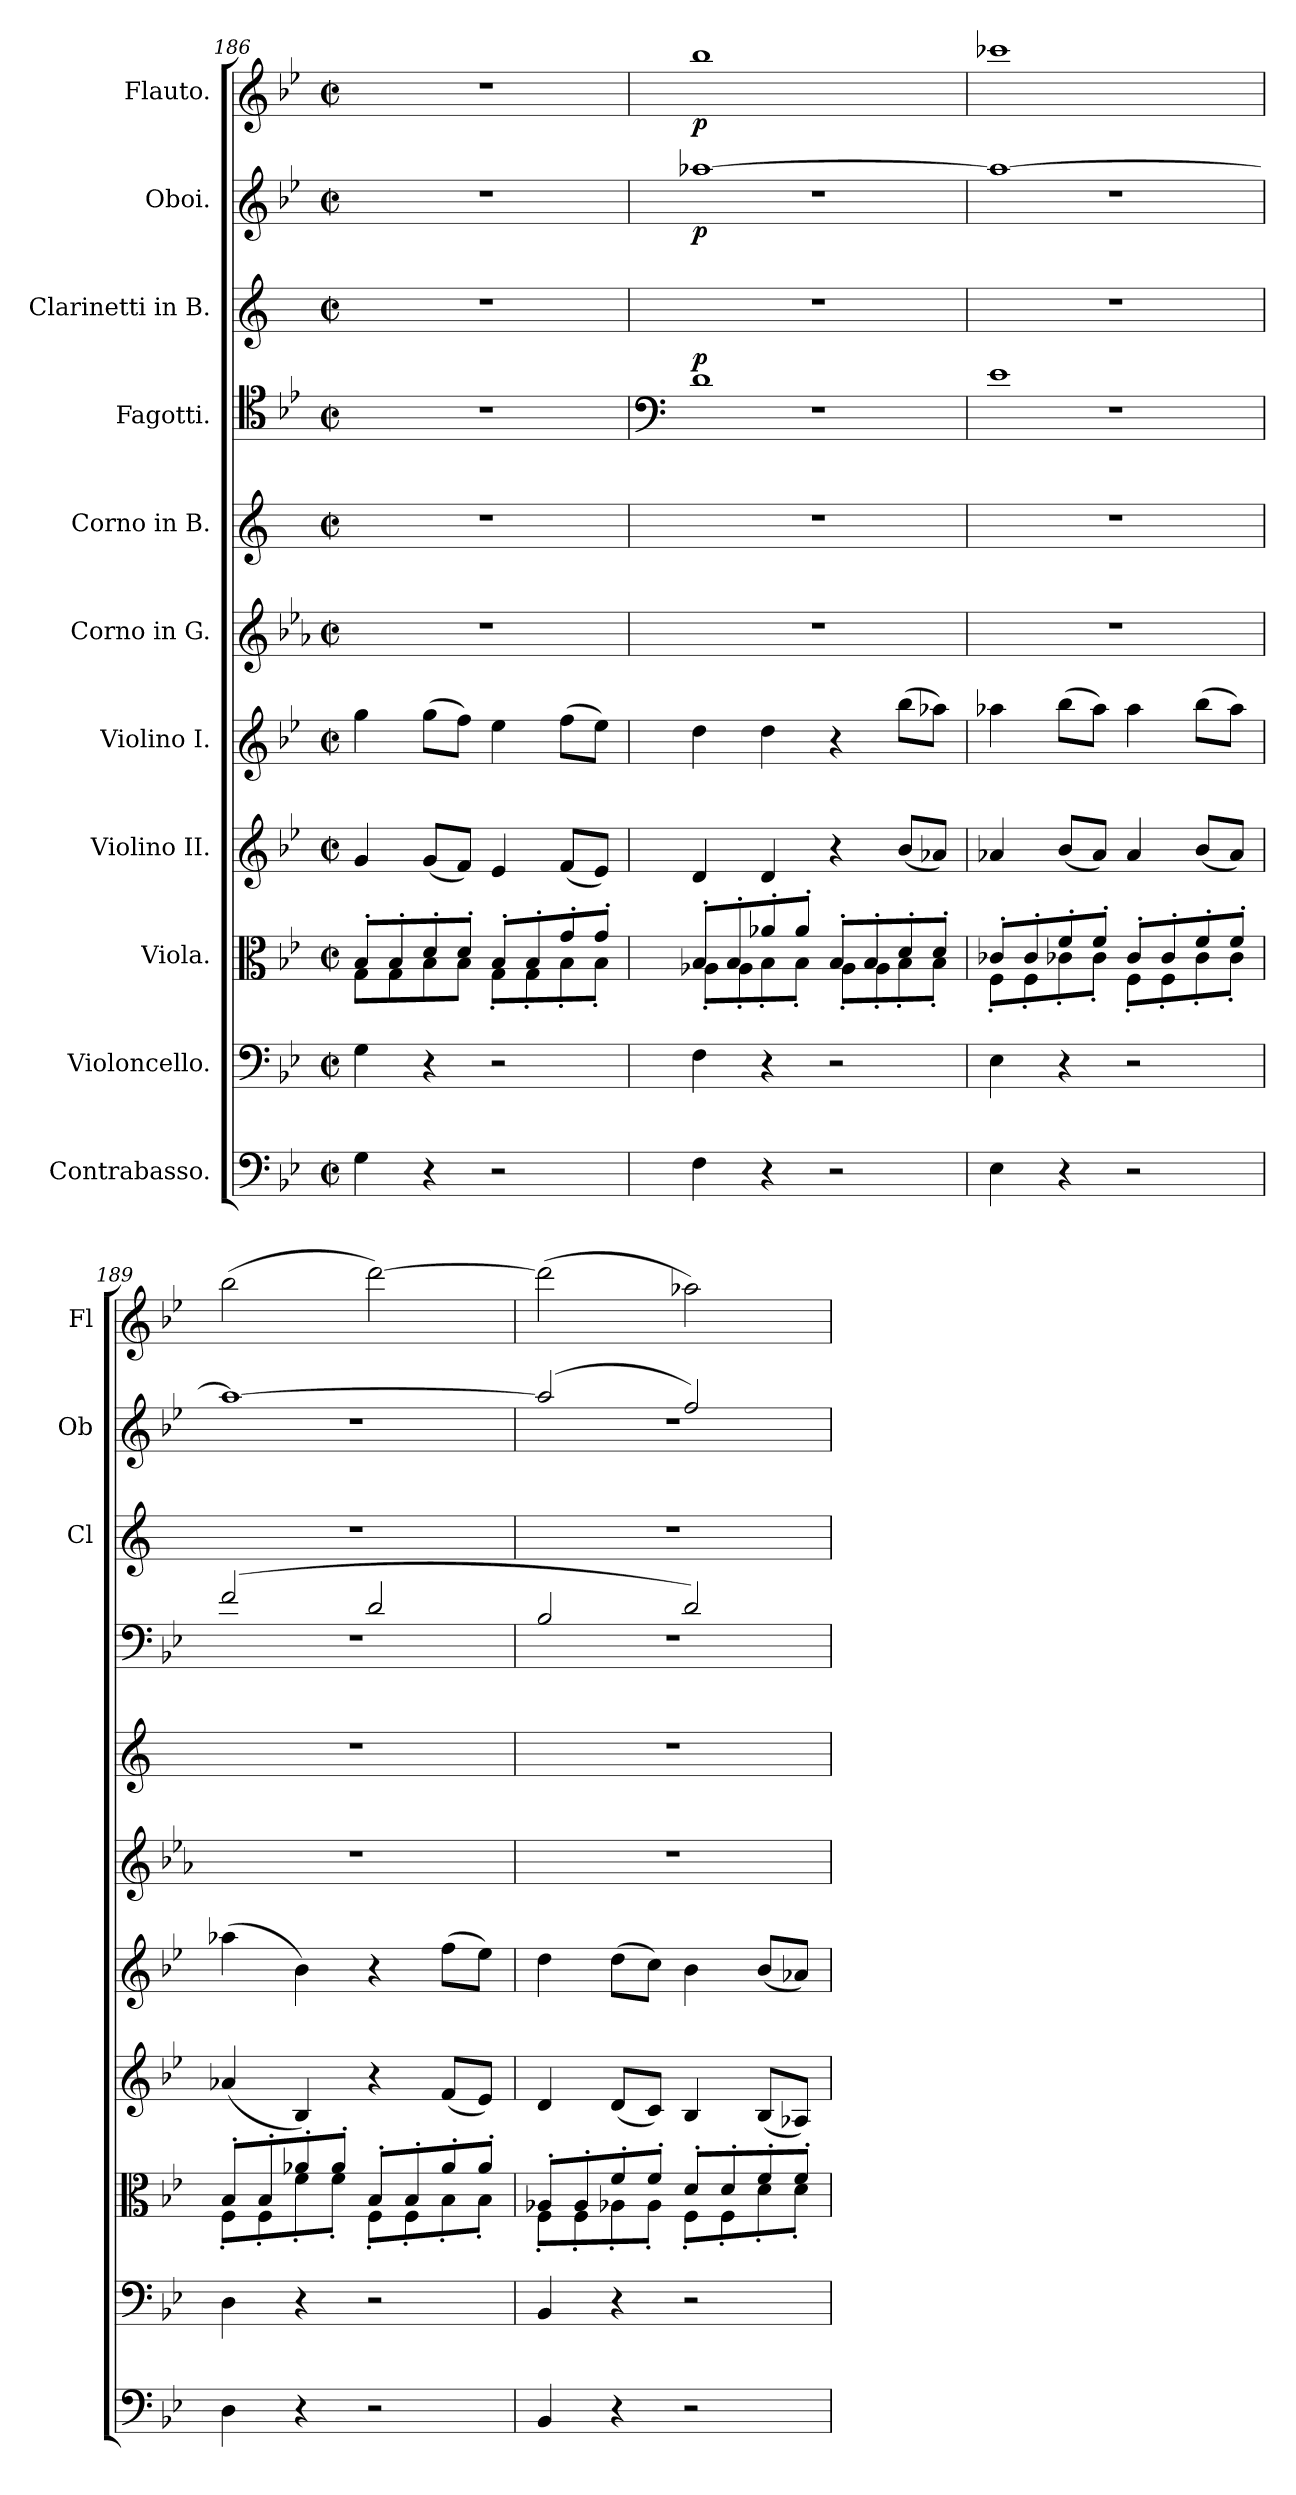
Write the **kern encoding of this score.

**kern	**kern	**kern	**kern	**kern	**kern	**kern	**kern	**dynam	**kern	**kern	**dynam	**kern	**dynam
*part11	*part10	*part9	*part8	*part7	*part6	*part5	*part4	*part4	*part3	*part2	*part2	*part1	*part1
*staff11	*staff10	*staff9	*staff8	*staff7	*staff6	*staff5	*staff4	*staff4	*staff3	*staff2	*staff2	*staff1	*staff1
*I"Contrabasso.	*I"Violoncello.	*I"Viola.	*I"Violino II.	*I"Violino I.	*I"Corno in G.	*I"Corno in B.	*I"Fagotti.	*	*I"Clarinetti in B.	*I"Oboi.	*	*I"Flauto.	*
*	*	*	*	*	*	*	*	*	*I'Cl	*I'Ob	*	*I'Fl	*
*clefF4	*clefF4	*clefC3	*clefG2	*clefG2	*clefG2	*clefG2	*clefC4	*	*clefG2	*clefG2	*	*clefG2	*
*ITrd7c12	*	*	*	*	*ITrd3c5	*ITrd1c2	*	*	*ITrd1c2	*	*	*	*
*k[b-e-]	*k[b-e-]	*k[b-e-]	*k[b-e-]	*k[b-e-]	*k[b-e-]	*k[b-e-]	*k[b-e-]	*	*k[b-e-]	*k[b-e-]	*	*k[b-e-]	*
*M2/2	*M2/2	*M2/2	*M2/2	*M2/2	*M2/2	*M2/2	*M2/2	*	*M2/2	*M2/2	*	*M2/2	*
*met(c|)	*met(c|)	*met(c|)	*met(c|)	*met(c|)	*met(c|)	*met(c|)	*met(c|)	*	*met(c|)	*met(c|)	*	*met(c|)	*
=186	=186	=186	=186	=186	=186	=186	=186	=186	=186	=186	=186	=186	=186
*	*	*^	*	*	*	*	*	*	*	*	*	*	*
4GG\	4G\	8B-'/L	8G\L	4g/	4gg\	1r	1r	1r	.	1r	1r	.	1r	.
.	.	8B-'/	8G\	.	.	.	.	.	.	.	.	.	.	.
4r	4r	8d'/	8B-\	(<8g/L	(>8gg\L	.	.	.	.	.	.	.	.	.
.	.	8d'/J	8B-\J	8f/J)	8ff\J)	.	.	.	.	.	.	.	.	.
2r	2r	8B-'/L	8G'\L	4e-/	4ee-\	.	.	.	.	.	.	.	.	.
.	.	8B-'/	8G'\	.	.	.	.	.	.	.	.	.	.	.
.	.	8g'/	8B-'\	(<8f/L	(>8ff\L	.	.	.	.	.	.	.	.	.
.	.	8g'/J	8B-'\J	8e-/J)	8ee-\J)	.	.	.	.	.	.	.	.	.
=187	=187	=187	=187	=187	=187	=187	=187	=187	=187	=187	=187	=187	=187	=187
*	*	*	*	*	*	*	*	*clefF4	*	*	*	*	*	*
*	*	*	*	*	*	*	*	*^	*	*	*^	*	*	*
!	!	!	!	!	!	!	!	!	!	!LO:DY:a	!	!	!	!LO:DY:b	!	!LO:DY:b
4FF\	4F\	8B-'/L	8A-X'\L	4d/	4dd\	1r	1r	1d	1rF	p	1r	[1aa-X	1rdd	p	1bb-	p
.	.	8B-'/	8A-'\	.	.	.	.	.	.	.	.	.	.	.	.	.
4r	4r	8a-X'/	8B-'\	4d/	4dd\	.	.	.	.	.	.	.	.	.	.	.
.	.	8a-'/J	8B-'\J	.	.	.	.	.	.	.	.	.	.	.	.	.
2r	2r	8B-'/L	8A-'\L	4r	4r	.	.	.	.	.	.	.	.	.	.	.
.	.	8B-'/	8A-'\	.	.	.	.	.	.	.	.	.	.	.	.	.
.	.	8d'/	8B-'\	(<8b-/L	(>8bb-\L	.	.	.	.	.	.	.	.	.	.	.
.	.	8d'/J	8B-'\J	8a-X/J)	8aa-X\J)	.	.	.	.	.	.	.	.	.	.	.
=188	=188	=188	=188	=188	=188	=188	=188	=188	=188	=188	=188	=188	=188	=188	=188	=188
4EE-\	4E-\	8c-X'/L	8F'\L	4a-X/	4aa-X\	1r	1r	1e-	1rF	.	1r	1aa-_	1rdd	.	1ccc-X	.
.	.	8c-'/	8F'\	.	.	.	.	.	.	.	.	.	.	.	.	.
4r	4r	8f'/	8c-X'\	(<8b-/L	(>8bb-\L	.	.	.	.	.	.	.	.	.	.	.
.	.	8f'/J	8c-'\J	8a-/J)	8aa-\J)	.	.	.	.	.	.	.	.	.	.	.
2r	2r	8c-'/L	8F'\L	4a-/	4aa-\	.	.	.	.	.	.	.	.	.	.	.
.	.	8c-'/	8F'\	.	.	.	.	.	.	.	.	.	.	.	.	.
.	.	8f'/	8c-'\	(<8b-/L	(>8bb-\L	.	.	.	.	.	.	.	.	.	.	.
.	.	8f'/J	8c-'\J	8a-/J)	8aa-\J)	.	.	.	.	.	.	.	.	.	.	.
=189	=189	=189	=189	=189	=189	=189	=189	=189	=189	=189	=189	=189	=189	=189	=189	=189
4DD\	4D\	8B-'/L	8F'\L	(<4a-X/	(>4aa-X\	1r	1r	(>2f/	1rF	.	1r	1aa-_	1rdd	.	(>2bb-\	.
.	.	8B-'/	8F'\	.	.	.	.	.	.	.	.	.	.	.	.	.
4r	4r	8a-X'/	8f'\	4B-/)	4b-\)	.	.	.	.	.	.	.	.	.	.	.
.	.	8a-'/J	8f'\J	.	.	.	.	.	.	.	.	.	.	.	.	.
2r	2r	8B-'/L	8F'\L	4r	4r	.	.	2d/	.	.	.	.	.	.	[2ddd\)	.
.	.	8B-'/	8F'\	.	.	.	.	.	.	.	.	.	.	.	.	.
.	.	8a-'/	8B-'\	(<8f/L	(>8ff\L	.	.	.	.	.	.	.	.	.	.	.
.	.	8a-'/J	8B-'\J	8e-/J)	8ee-\J)	.	.	.	.	.	.	.	.	.	.	.
=190	=190	=190	=190	=190	=190	=190	=190	=190	=190	=190	=190	=190	=190	=190	=190	=190
4BBB-/	4BB-/	8A-X'/L	8F'\L	4d/	4dd\	1r	1r	2B-/	1rF	.	1r	(>2aa-/]	1rdd	.	(>2ddd\]	.
.	.	8A-'/	8F'\	.	.	.	.	.	.	.	.	.	.	.	.	.
4r	4r	8f'/	8A-X'\	(<8d/L	(>8dd\L	.	.	.	.	.	.	.	.	.	.	.
.	.	8f'/J	8A-'\J	8c/J)	8cc\J)	.	.	.	.	.	.	.	.	.	.	.
2r	2r	8d'/L	8F'\L	4B-/	4b-\	.	.	2d/)	.	.	.	2ff/)	.	.	2aa-X\)	.
.	.	8d'/	8F'\	.	.	.	.	.	.	.	.	.	.	.	.	.
.	.	8f'/	8d'\	(<8B-/L	(<8b-/L	.	.	.	.	.	.	.	.	.	.	.
.	.	8f'/J	8d'\J	8A-X/J)	8a-X/J)	.	.	.	.	.	.	.	.	.	.	.
*	*	*v	*v	*	*	*	*	*v	*v	*	*	*v	*v	*	*	*
=	=	=	=	=	=	=	=	=	=	=	=	=	=
*-	*-	*-	*-	*-	*-	*-	*-	*-	*-	*-	*-	*-	*-
